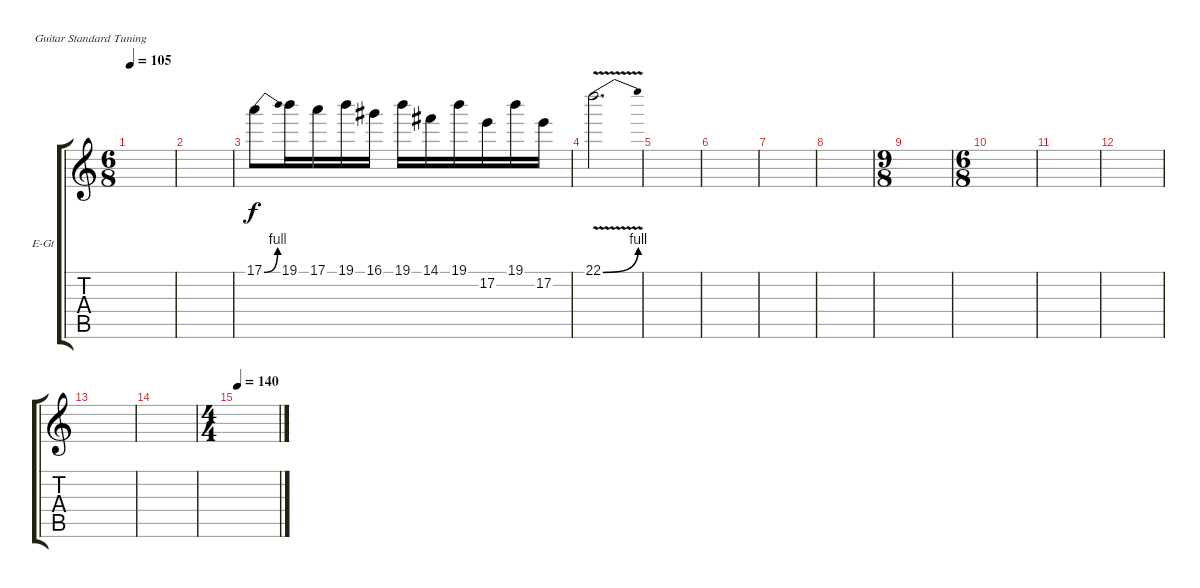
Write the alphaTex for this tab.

\defaultSystemsLayout 4
\bracketExtendMode groupsimilarinstruments
\firstSystemTrackNameOrientation horizontal
\otherSystemsTrackNameOrientation horizontal
\track ("Extra Guitar" "E-Gt") {instrument distortionguitar}
\staff {score tabs}
\tuning (E4 B3 G3 D3 A2 E2)
\ts (6 8)
\tempo 105
\clef g2
\scale
0.333333
\ks c
|
\scale
0.333333 |
\scale
0.333333 17.1{be (bend 0 0 60 4)}.8 19.1.16 17.1.16 19.1.16 16.1.16 19.1.16 14.1.16 19.1.16 17.2.16 19.1.16 17.2.16 |
\scale
0.333333 22.1{be (bend 0 0 29.4 4) v}.2{d} |
\scale
0.333333 |
\scale
0.333333 |
\scale
0.257261 |
\scale
0.257261 |
\ts (9 8)
\scale
0.485477 |
\ts (6 8)
\scale
0.485477 |
\scale
0.257261 |
\scale
0.257261 |
\scale
0.257261 |
\scale
0.257261 |
\ts (4 4)
\tempo 140
\scale
0.485477 |
\scale
0.333333
